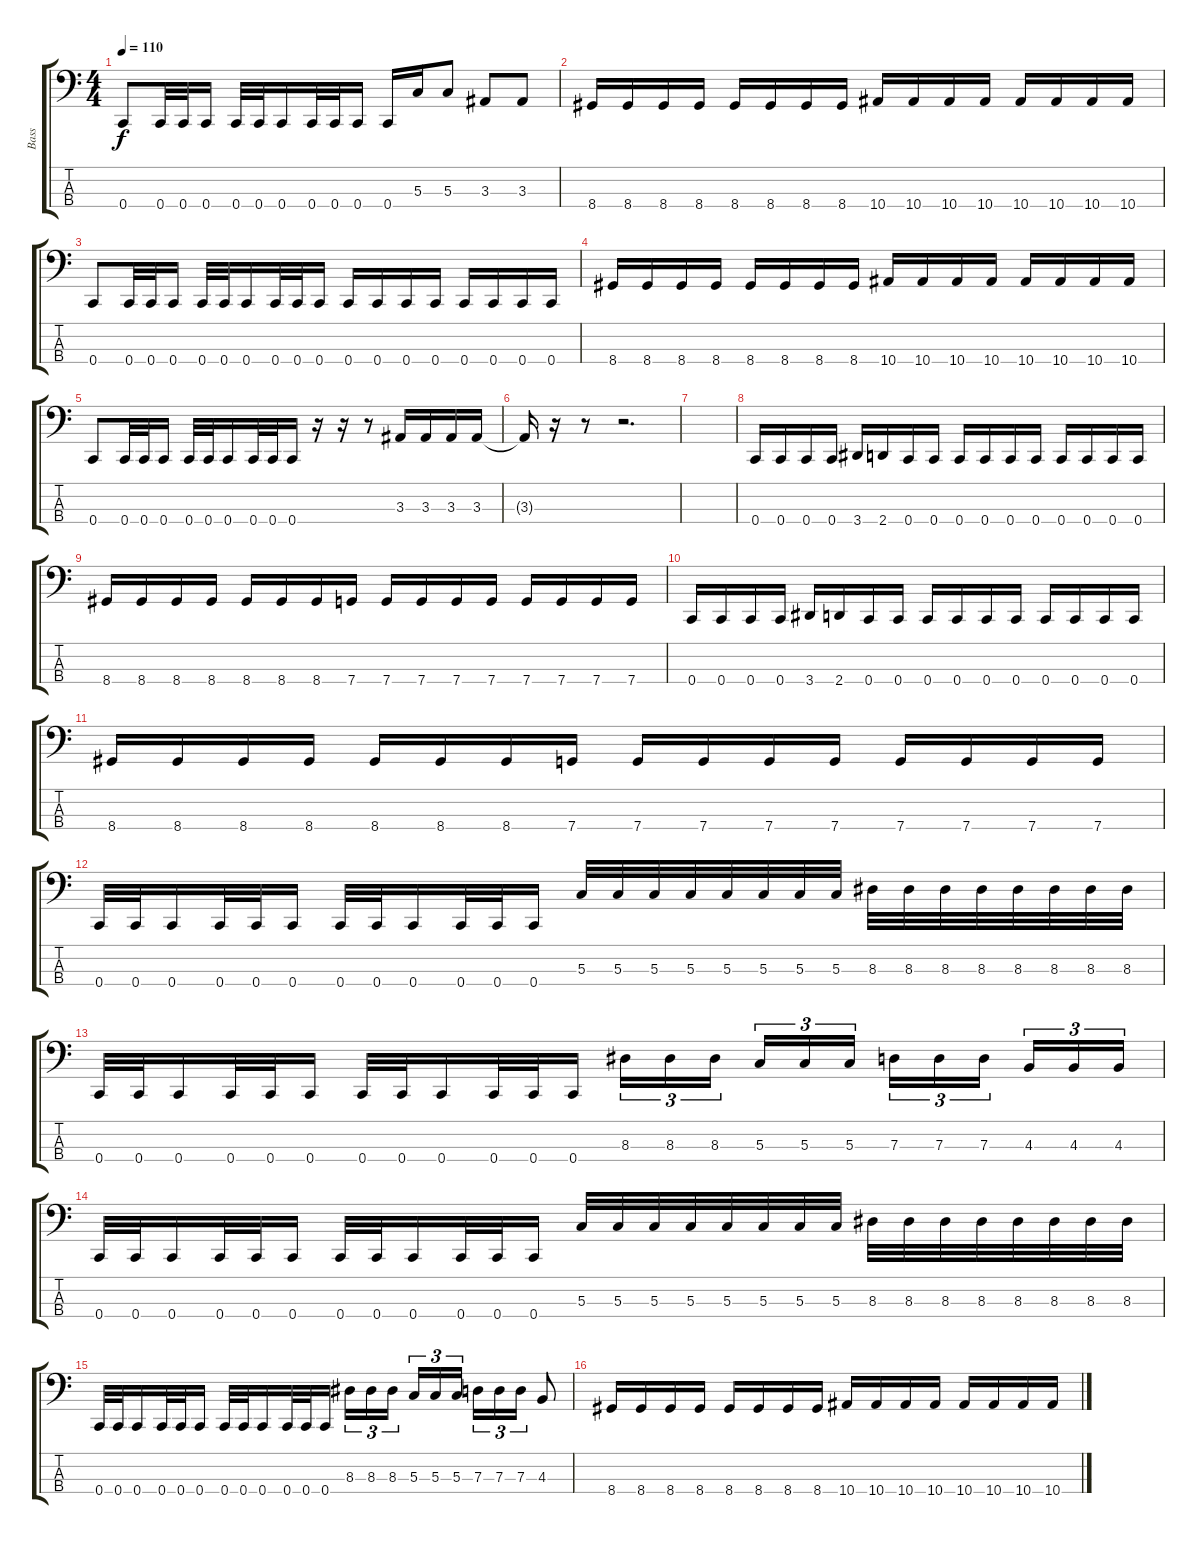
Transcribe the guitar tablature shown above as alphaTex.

\track ("Bass" "Bass") {instrument electricbasspick}
\staff {score tabs}
\tuning (F2 C2 G1 C1) {hide}
\ts (4 4)
\tempo 110
\clef f4
\ks c
0.4.8{dy f} 0.4.32 0.4.32 0.4.16 0.4.32 0.4.32 0.4.16 0.4.32 0.4.32 0.4.16 0.4.16 5.3.16 5.3.8 3.3.8 3.3.8 |
8.4.16 8.4.16 8.4.16 8.4.16 8.4.16 8.4.16 8.4.16 8.4.16 10.4.16 10.4.16 10.4.16 10.4.16 10.4.16 10.4.16 10.4.16 10.4.16 |
0.4.8 0.4.32 0.4.32 0.4.16 0.4.32 0.4.32 0.4.16 0.4.32 0.4.32 0.4.16 0.4.16 0.4.16 0.4.16 0.4.16 0.4.16 0.4.16 0.4.16 0.4.16 |
8.4.16 8.4.16 8.4.16 8.4.16 8.4.16 8.4.16 8.4.16 8.4.16 10.4.16 10.4.16 10.4.16 10.4.16 10.4.16 10.4.16 10.4.16 10.4.16 |
0.4.8 0.4.32 0.4.32 0.4.16 0.4.32 0.4.32 0.4.16 0.4.32 0.4.32 0.4.16 r.16 r.16 r.8 3.3.16 3.3.16 3.3.16 3.3.16 |
3.3{t}.16 r.16 r.8 r.2{d} |
|
0.4.16 0.4.16 0.4.16 0.4.16 3.4.16 2.4.16 0.4.16 0.4.16 0.4.16 0.4.16 0.4.16 0.4.16 0.4.16 0.4.16 0.4.16 0.4.16 |
8.4.16 8.4.16 8.4.16 8.4.16 8.4.16 8.4.16 8.4.16 7.4.16 7.4.16 7.4.16 7.4.16 7.4.16 7.4.16 7.4.16 7.4.16 7.4.16 |
0.4.16 0.4.16 0.4.16 0.4.16 3.4.16 2.4.16 0.4.16 0.4.16 0.4.16 0.4.16 0.4.16 0.4.16 0.4.16 0.4.16 0.4.16 0.4.16 |
8.4.16 8.4.16 8.4.16 8.4.16 8.4.16 8.4.16 8.4.16 7.4.16 7.4.16 7.4.16 7.4.16 7.4.16 7.4.16 7.4.16 7.4.16 7.4.16 |
0.4.32 0.4.32 0.4.16 0.4.32 0.4.32 0.4.16 0.4.32 0.4.32 0.4.16 0.4.32 0.4.32 0.4.16 5.3.32 5.3.32 5.3.32 5.3.32 5.3.32 5.3.32 5.3.32 5.3.32 8.3.32 8.3.32 8.3.32 8.3.32 8.3.32 8.3.32 8.3.32 8.3.32 |
0.4.32 0.4.32 0.4.16 0.4.32 0.4.32 0.4.16 0.4.32 0.4.32 0.4.16 0.4.32 0.4.32 0.4.16 8.3.16{tu (3 2)} 8.3.16{tu (3 2)} 8.3.16{tu (3 2) beam splitsecondary} 5.3.16{tu (3 2)} 5.3.16{tu (3 2)} 5.3.16{tu (3 2)} 7.3.16{tu (3 2)} 7.3.16{tu (3 2)} 7.3.16{tu (3 2) beam splitsecondary} 4.3.16{tu (3 2)} 4.3.16{tu (3 2)} 4.3.16{tu (3 2)} |
0.4.32 0.4.32 0.4.16 0.4.32 0.4.32 0.4.16 0.4.32 0.4.32 0.4.16 0.4.32 0.4.32 0.4.16 5.3.32 5.3.32 5.3.32 5.3.32 5.3.32 5.3.32 5.3.32 5.3.32 8.3.32 8.3.32 8.3.32 8.3.32 8.3.32 8.3.32 8.3.32 8.3.32 |
0.4.32 0.4.32 0.4.16 0.4.32 0.4.32 0.4.16 0.4.32 0.4.32 0.4.16 0.4.32 0.4.32 0.4.16 8.3.16{tu (3 2)} 8.3.16{tu (3 2)} 8.3.16{tu (3 2) beam splitsecondary} 5.3.16{tu (3 2)} 5.3.16{tu (3 2)} 5.3.16{tu (3 2)} 7.3.16{tu (3 2)} 7.3.16{tu (3 2)} 7.3.16{tu (3 2)} 4.3.8 |
8.4.16 8.4.16 8.4.16 8.4.16 8.4.16 8.4.16 8.4.16 8.4.16 10.4.16 10.4.16 10.4.16 10.4.16 10.4.16 10.4.16 10.4.16 10.4.16
